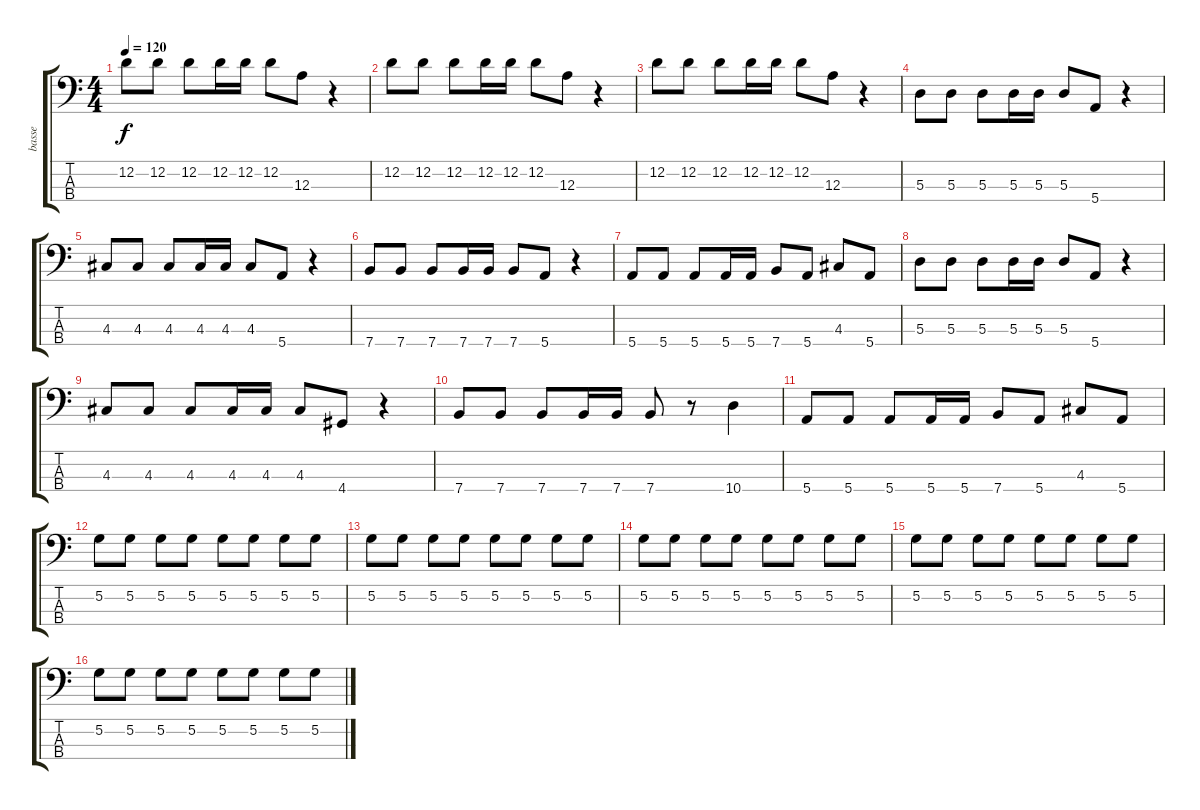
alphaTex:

\track ("basse" "basse") {instrument electricbassfinger}
\staff {score tabs}
\tuning (G2 D2 A1 E1) {hide}
\ts (4 4)
\tempo 120
\clef f4
\ks c
12.2.8{dy f} 12.2.8 12.2.8 12.2.16 12.2.16 12.2.8 12.3.8 r.4 |
12.2.8 12.2.8 12.2.8 12.2.16 12.2.16 12.2.8 12.3.8 r.4 |
12.2.8 12.2.8 12.2.8 12.2.16 12.2.16 12.2.8 12.3.8 r.4 |
5.3.8 5.3.8 5.3.8 5.3.16 5.3.16 5.3.8 5.4.8 r.4 |
4.3.8 4.3.8 4.3.8 4.3.16 4.3.16 4.3.8 5.4.8 r.4 |
7.4.8 7.4.8 7.4.8 7.4.16 7.4.16 7.4.8 5.4.8 r.4 |
5.4.8 5.4.8 5.4.8 5.4.16 5.4.16 7.4.8 5.4.8 4.3.8 5.4.8 |
5.3.8 5.3.8 5.3.8 5.3.16 5.3.16 5.3.8 5.4.8 r.4 |
4.3.8 4.3.8 4.3.8 4.3.16 4.3.16 4.3.8 4.4.8 r.4 |
7.4.8 7.4.8 7.4.8 7.4.16 7.4.16 7.4.8 r.8 10.4.4 |
5.4.8 5.4.8 5.4.8 5.4.16 5.4.16 7.4.8 5.4.8 4.3.8 5.4.8 |
5.2.8 5.2.8 5.2.8 5.2.8 5.2.8 5.2.8 5.2.8 5.2.8 |
5.2.8 5.2.8 5.2.8 5.2.8 5.2.8 5.2.8 5.2.8 5.2.8 |
5.2.8 5.2.8 5.2.8 5.2.8 5.2.8 5.2.8 5.2.8 5.2.8 |
5.2.8 5.2.8 5.2.8 5.2.8 5.2.8 5.2.8 5.2.8 5.2.8 |
5.2.8 5.2.8 5.2.8 5.2.8 5.2.8 5.2.8 5.2.8 5.2.8
